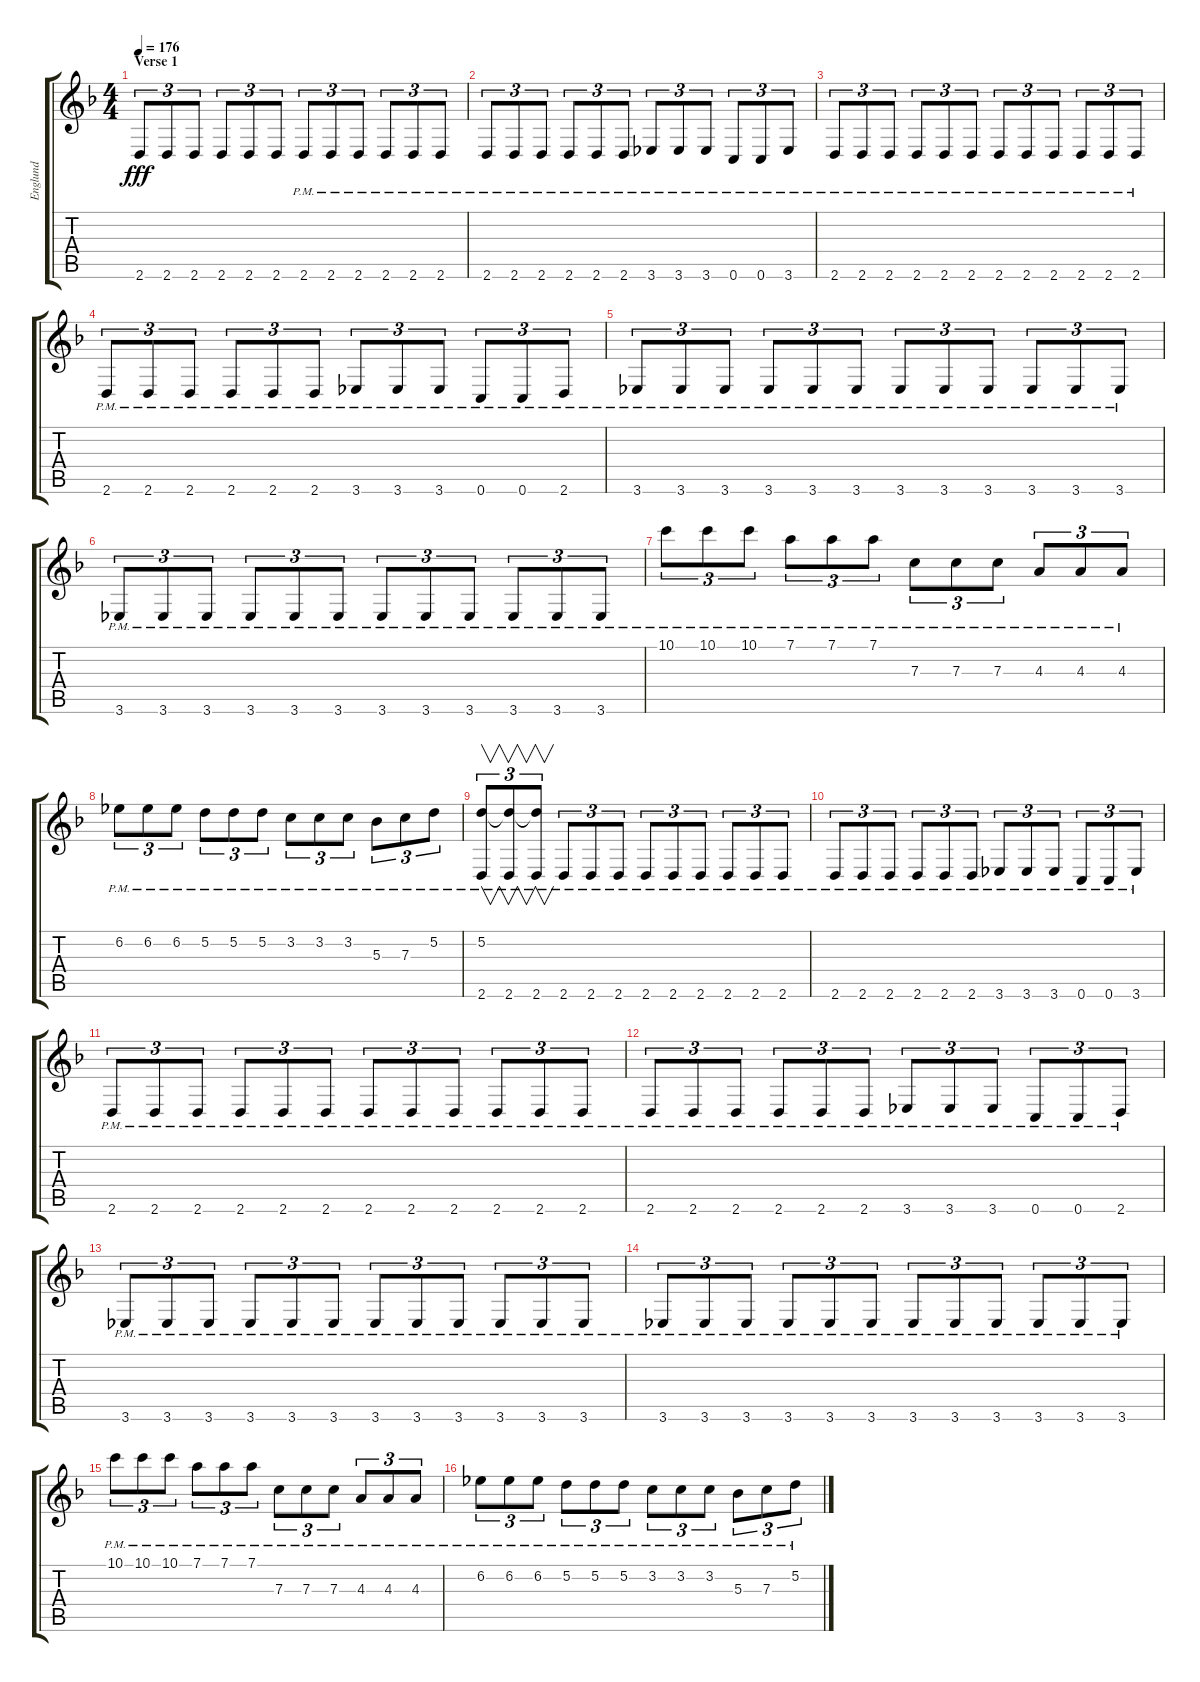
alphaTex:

\track ("Englund" "Englund") {instrument distortionguitar}
\staff {score tabs}
\tuning (D4 A3 F3 C3 G2 C2) {hide}
\ts (4 4)
\section ("" "Verse 1")
\tempo 176
\clef g2
\ks f
2.6.8{tu (3 2) dy fff} 2.6.8{tu (3 2)} 2.6.8{tu (3 2)} 2.6.8{tu (3 2)} 2.6.8{tu (3 2)} 2.6.8{tu (3 2)} 2.6{pm}.8{tu (3 2)} 2.6{pm}.8{tu (3 2)} 2.6{pm}.8{tu (3 2)} 2.6{pm}.8{tu (3 2)} 2.6{pm}.8{tu (3 2)} 2.6{pm}.8{tu (3 2)} |
2.6{pm}.8{tu (3 2)} 2.6{pm}.8{tu (3 2)} 2.6{pm}.8{tu (3 2)} 2.6{pm}.8{tu (3 2)} 2.6{pm}.8{tu (3 2)} 2.6{pm}.8{tu (3 2)} 3.6{pm}.8{tu (3 2)} 3.6{pm}.8{tu (3 2)} 3.6{pm}.8{tu (3 2)} 0.6{pm}.8{tu (3 2)} 0.6{pm}.8{tu (3 2)} 3.6{pm}.8{tu (3 2)} |
2.6{pm}.8{tu (3 2)} 2.6{pm}.8{tu (3 2)} 2.6{pm}.8{tu (3 2)} 2.6{pm}.8{tu (3 2)} 2.6{pm}.8{tu (3 2)} 2.6{pm}.8{tu (3 2)} 2.6{pm}.8{tu (3 2)} 2.6{pm}.8{tu (3 2)} 2.6{pm}.8{tu (3 2)} 2.6{pm}.8{tu (3 2)} 2.6{pm}.8{tu (3 2)} 2.6{pm}.8{tu (3 2)} |
2.6{pm}.8{tu (3 2)} 2.6{pm}.8{tu (3 2)} 2.6{pm}.8{tu (3 2)} 2.6{pm}.8{tu (3 2)} 2.6{pm}.8{tu (3 2)} 2.6{pm}.8{tu (3 2)} 3.6{pm}.8{tu (3 2)} 3.6{pm}.8{tu (3 2)} 3.6{pm}.8{tu (3 2)} 0.6{pm}.8{tu (3 2)} 0.6{pm}.8{tu (3 2)} 2.6{pm}.8{tu (3 2)} |
3.6{pm}.8{tu (3 2)} 3.6{pm}.8{tu (3 2)} 3.6{pm}.8{tu (3 2)} 3.6{pm}.8{tu (3 2)} 3.6{pm}.8{tu (3 2)} 3.6{pm}.8{tu (3 2)} 3.6{pm}.8{tu (3 2)} 3.6{pm}.8{tu (3 2)} 3.6{pm}.8{tu (3 2)} 3.6{pm}.8{tu (3 2)} 3.6{pm}.8{tu (3 2)} 3.6{pm}.8{tu (3 2)} |
3.6{pm}.8{tu (3 2)} 3.6{pm}.8{tu (3 2)} 3.6{pm}.8{tu (3 2)} 3.6{pm}.8{tu (3 2)} 3.6{pm}.8{tu (3 2)} 3.6{pm}.8{tu (3 2)} 3.6{pm}.8{tu (3 2)} 3.6{pm}.8{tu (3 2)} 3.6{pm}.8{tu (3 2)} 3.6{pm}.8{tu (3 2)} 3.6{pm}.8{tu (3 2)} 3.6{pm}.8{tu (3 2)} |
10.1{pm}.8{tu (3 2)} 10.1{pm}.8{tu (3 2)} 10.1{pm}.8{tu (3 2)} 7.1{pm}.8{tu (3 2)} 7.1{pm}.8{tu (3 2)} 7.1{pm}.8{tu (3 2)} 7.3{pm}.8{tu (3 2)} 7.3{pm}.8{tu (3 2)} 7.3{pm}.8{tu (3 2)} 4.3{pm}.8{tu (3 2)} 4.3{pm}.8{tu (3 2)} 4.3{pm}.8{tu (3 2)} |
6.2{pm}.8{tu (3 2)} 6.2{pm}.8{tu (3 2)} 6.2{pm}.8{tu (3 2)} 5.2{pm}.8{tu (3 2)} 5.2{pm}.8{tu (3 2)} 5.2{pm}.8{tu (3 2)} 3.2{pm}.8{tu (3 2)} 3.2{pm}.8{tu (3 2)} 3.2{pm}.8{tu (3 2)} 5.3{pm}.8{tu (3 2)} 7.3{pm}.8{tu (3 2)} 5.2{pm}.8{tu (3 2)} |
(5.2 2.6{pm}).8{v tu (3 2)} (5.2{t} 2.6{pm}).8{v tu (3 2)} (5.2{t} 2.6{pm}).8{v tu (3 2)} 2.6{pm}.8{tu (3 2)} 2.6{pm}.8{tu (3 2)} 2.6{pm}.8{tu (3 2)} 2.6{pm}.8{tu (3 2)} 2.6{pm}.8{tu (3 2)} 2.6{pm}.8{tu (3 2)} 2.6{pm}.8{tu (3 2)} 2.6{pm}.8{tu (3 2)} 2.6{pm}.8{tu (3 2)} |
2.6{pm}.8{tu (3 2)} 2.6{pm}.8{tu (3 2)} 2.6{pm}.8{tu (3 2)} 2.6{pm}.8{tu (3 2)} 2.6{pm}.8{tu (3 2)} 2.6{pm}.8{tu (3 2)} 3.6{pm}.8{tu (3 2)} 3.6{pm}.8{tu (3 2)} 3.6{pm}.8{tu (3 2)} 0.6{pm}.8{tu (3 2)} 0.6{pm}.8{tu (3 2)} 3.6{pm}.8{tu (3 2)} |
2.6{pm}.8{tu (3 2)} 2.6{pm}.8{tu (3 2)} 2.6{pm}.8{tu (3 2)} 2.6{pm}.8{tu (3 2)} 2.6{pm}.8{tu (3 2)} 2.6{pm}.8{tu (3 2)} 2.6{pm}.8{tu (3 2)} 2.6{pm}.8{tu (3 2)} 2.6{pm}.8{tu (3 2)} 2.6{pm}.8{tu (3 2)} 2.6{pm}.8{tu (3 2)} 2.6{pm}.8{tu (3 2)} |
2.6{pm}.8{tu (3 2)} 2.6{pm}.8{tu (3 2)} 2.6{pm}.8{tu (3 2)} 2.6{pm}.8{tu (3 2)} 2.6{pm}.8{tu (3 2)} 2.6{pm}.8{tu (3 2)} 3.6{pm}.8{tu (3 2)} 3.6{pm}.8{tu (3 2)} 3.6{pm}.8{tu (3 2)} 0.6{pm}.8{tu (3 2)} 0.6{pm}.8{tu (3 2)} 2.6{pm}.8{tu (3 2)} |
3.6{pm}.8{tu (3 2)} 3.6{pm}.8{tu (3 2)} 3.6{pm}.8{tu (3 2)} 3.6{pm}.8{tu (3 2)} 3.6{pm}.8{tu (3 2)} 3.6{pm}.8{tu (3 2)} 3.6{pm}.8{tu (3 2)} 3.6{pm}.8{tu (3 2)} 3.6{pm}.8{tu (3 2)} 3.6{pm}.8{tu (3 2)} 3.6{pm}.8{tu (3 2)} 3.6{pm}.8{tu (3 2)} |
3.6{pm}.8{tu (3 2)} 3.6{pm}.8{tu (3 2)} 3.6{pm}.8{tu (3 2)} 3.6{pm}.8{tu (3 2)} 3.6{pm}.8{tu (3 2)} 3.6{pm}.8{tu (3 2)} 3.6{pm}.8{tu (3 2)} 3.6{pm}.8{tu (3 2)} 3.6{pm}.8{tu (3 2)} 3.6{pm}.8{tu (3 2)} 3.6{pm}.8{tu (3 2)} 3.6{pm}.8{tu (3 2)} |
10.1{pm}.8{tu (3 2)} 10.1{pm}.8{tu (3 2)} 10.1{pm}.8{tu (3 2)} 7.1{pm}.8{tu (3 2)} 7.1{pm}.8{tu (3 2)} 7.1{pm}.8{tu (3 2)} 7.3{pm}.8{tu (3 2)} 7.3{pm}.8{tu (3 2)} 7.3{pm}.8{tu (3 2)} 4.3{pm}.8{tu (3 2)} 4.3{pm}.8{tu (3 2)} 4.3{pm}.8{tu (3 2)} |
6.2{pm}.8{tu (3 2)} 6.2{pm}.8{tu (3 2)} 6.2{pm}.8{tu (3 2)} 5.2{pm}.8{tu (3 2)} 5.2{pm}.8{tu (3 2)} 5.2{pm}.8{tu (3 2)} 3.2{pm}.8{tu (3 2)} 3.2{pm}.8{tu (3 2)} 3.2{pm}.8{tu (3 2)} 5.3{pm}.8{tu (3 2)} 7.3{pm}.8{tu (3 2)} 5.2{pm}.8{tu (3 2)}
